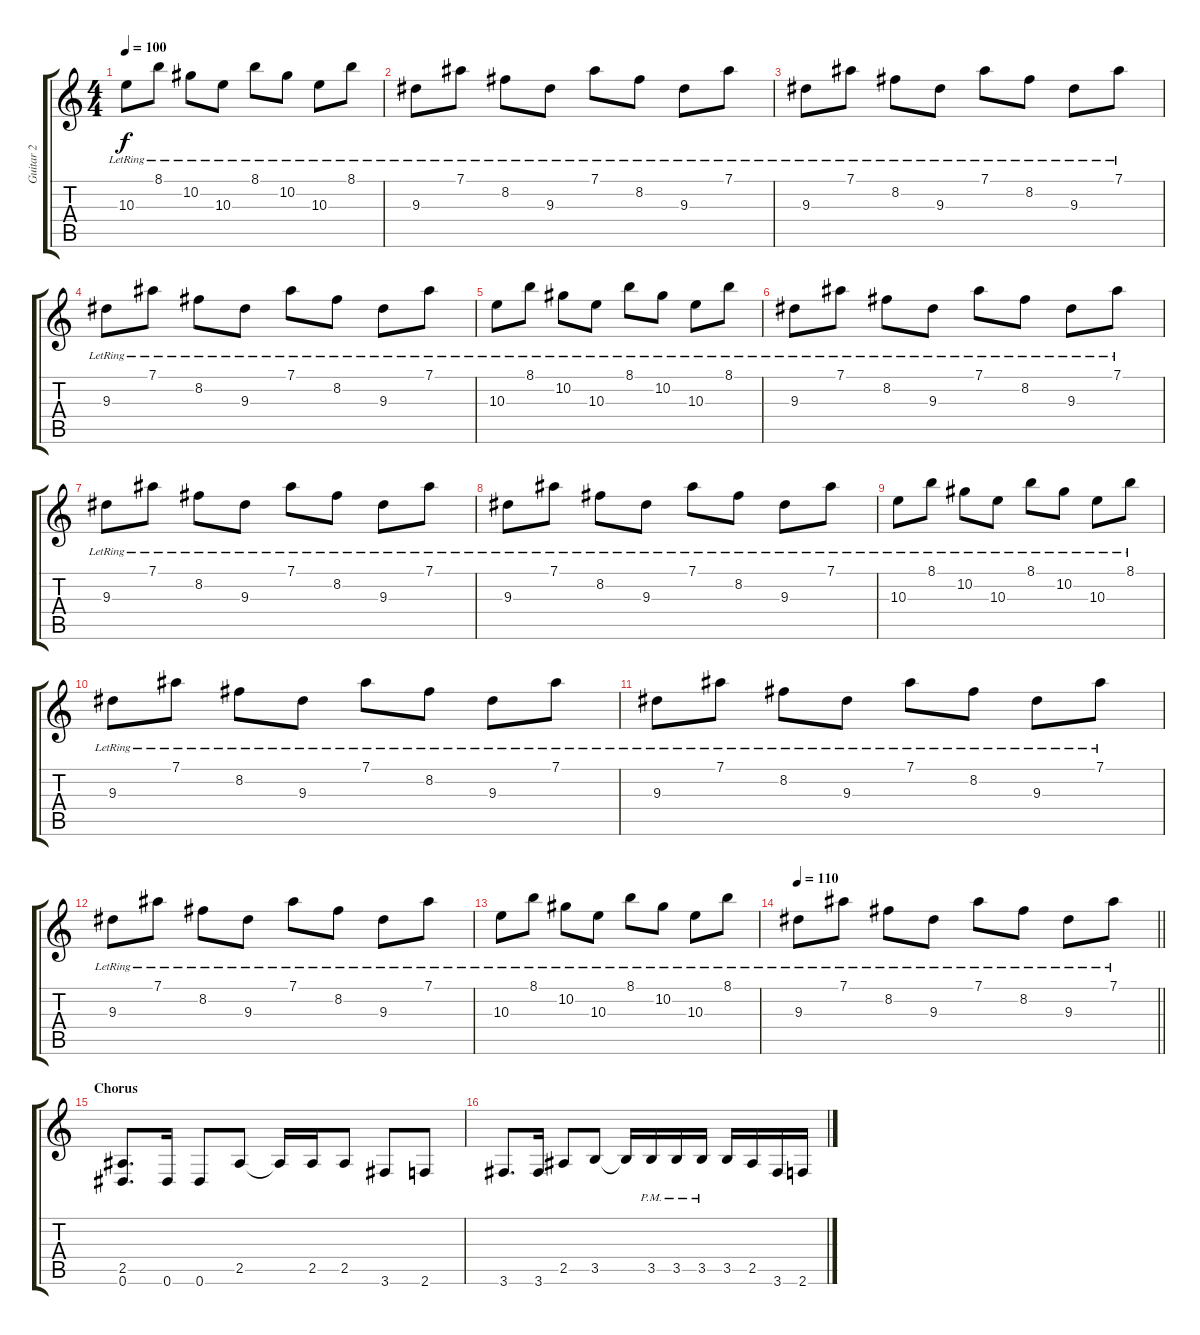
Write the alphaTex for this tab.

\track ("Guitar 2" "Guitar 2") {instrument overdrivenguitar}
\staff {score tabs}
\tuning (Eb4 Bb3 Gb3 Db3 Ab2 Eb2) {hide}
\ts (4 4)
\tempo 100
\clef g2
\ks c
10.3{lr}.8{dy f} 8.1{lr}.8 10.2{lr}.8 10.3{lr}.8 8.1{lr}.8 10.2{lr}.8 10.3{lr}.8 8.1{lr}.8 |
9.3{lr}.8 7.1{lr}.8 8.2{lr}.8 9.3{lr}.8 7.1{lr}.8 8.2{lr}.8 9.3{lr}.8 7.1{lr}.8 |
9.3{lr}.8 7.1{lr}.8 8.2{lr}.8 9.3{lr}.8 7.1{lr}.8 8.2{lr}.8 9.3{lr}.8 7.1{lr}.8 |
9.3{lr}.8 7.1{lr}.8 8.2{lr}.8 9.3{lr}.8 7.1{lr}.8 8.2{lr}.8 9.3{lr}.8 7.1{lr}.8 |
10.3{lr}.8 8.1{lr}.8 10.2{lr}.8 10.3{lr}.8 8.1{lr}.8 10.2{lr}.8 10.3{lr}.8 8.1{lr}.8 |
9.3{lr}.8 7.1{lr}.8 8.2{lr}.8 9.3{lr}.8 7.1{lr}.8 8.2{lr}.8 9.3{lr}.8 7.1{lr}.8 |
9.3{lr}.8 7.1{lr}.8 8.2{lr}.8 9.3{lr}.8 7.1{lr}.8 8.2{lr}.8 9.3{lr}.8 7.1{lr}.8 |
9.3{lr}.8 7.1{lr}.8 8.2{lr}.8 9.3{lr}.8 7.1{lr}.8 8.2{lr}.8 9.3{lr}.8 7.1{lr}.8 |
10.3{lr}.8 8.1{lr}.8 10.2{lr}.8 10.3{lr}.8 8.1{lr}.8 10.2{lr}.8 10.3{lr}.8 8.1{lr}.8 |
9.3{lr}.8 7.1{lr}.8 8.2{lr}.8 9.3{lr}.8 7.1{lr}.8 8.2{lr}.8 9.3{lr}.8 7.1{lr}.8 |
9.3{lr}.8 7.1{lr}.8 8.2{lr}.8 9.3{lr}.8 7.1{lr}.8 8.2{lr}.8 9.3{lr}.8 7.1{lr}.8 |
9.3{lr}.8 7.1{lr}.8 8.2{lr}.8 9.3{lr}.8 7.1{lr}.8 8.2{lr}.8 9.3{lr}.8 7.1{lr}.8 |
10.3{lr}.8 8.1{lr}.8 10.2{lr}.8 10.3{lr}.8 8.1{lr}.8 10.2{lr}.8 10.3{lr}.8 8.1{lr}.8 |
\tempo 110
\barLineRight lightlight
9.3{lr}.8 7.1{lr}.8 8.2{lr}.8 9.3{lr}.8 7.1{lr}.8 8.2{lr}.8 9.3{lr}.8 7.1{lr}.8 |
\section ("" "Chorus")
(2.5 0.6).8{d instrument distortionguitar} 0.6.16 0.6.8 2.5.8 2.5{t}.16 2.5.16 2.5.8 3.6.8 2.6.8 |
3.6.8{d} 3.6.16 2.5.8 3.5.8 3.5{t}.16 3.5{pm}.16 3.5{pm}.16 3.5{pm}.16 3.5.16 2.5.16 3.6.16 2.6.16
